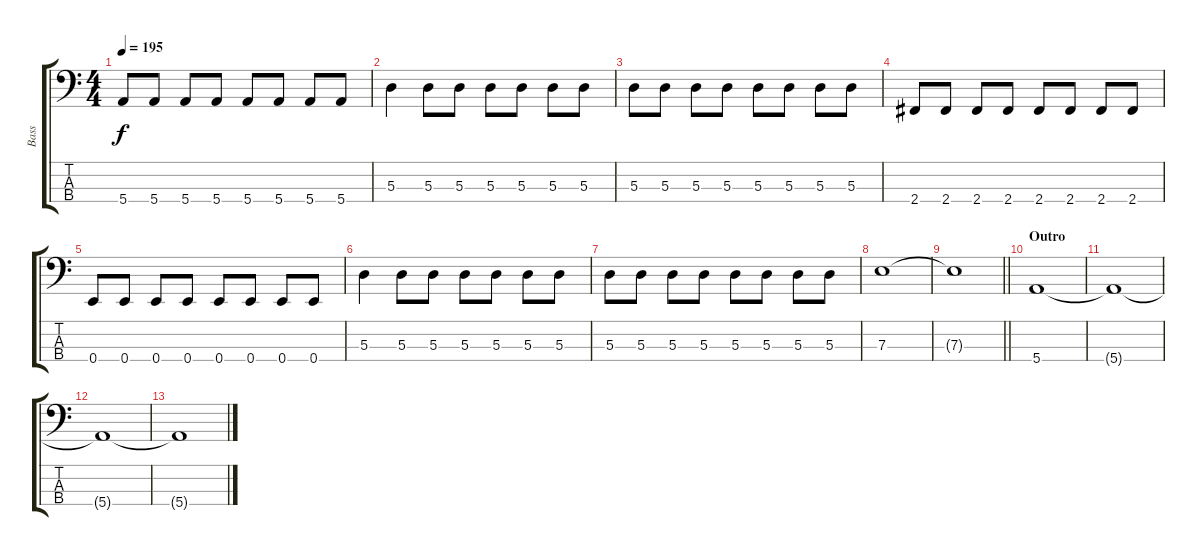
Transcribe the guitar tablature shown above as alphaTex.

\track ("Bass" "Bass") {instrument electricbasspick}
\staff {score tabs}
\tuning (G2 D2 A1 E1) {hide}
\ts (4 4)
\tempo 195
\clef f4
\ks c
5.4.8{dy f} 5.4.8 5.4.8 5.4.8 5.4.8 5.4.8 5.4.8 5.4.8 |
5.3.4 5.3.8 5.3.8 5.3.8 5.3.8 5.3.8 5.3.8 |
5.3.8 5.3.8 5.3.8 5.3.8 5.3.8 5.3.8 5.3.8 5.3.8 |
2.4.8 2.4.8 2.4.8 2.4.8 2.4.8 2.4.8 2.4.8 2.4.8 |
0.4.8 0.4.8 0.4.8 0.4.8 0.4.8 0.4.8 0.4.8 0.4.8 |
5.3.4 5.3.8 5.3.8 5.3.8 5.3.8 5.3.8 5.3.8 |
5.3.8 5.3.8 5.3.8 5.3.8 5.3.8 5.3.8 5.3.8 5.3.8 |
7.3.1 |
\barLineRight lightlight
7.3{t}.1 |
\section ("" "Outro")
5.4.1 |
5.4{t}.1 |
5.4{t}.1 |
5.4{t}.1
